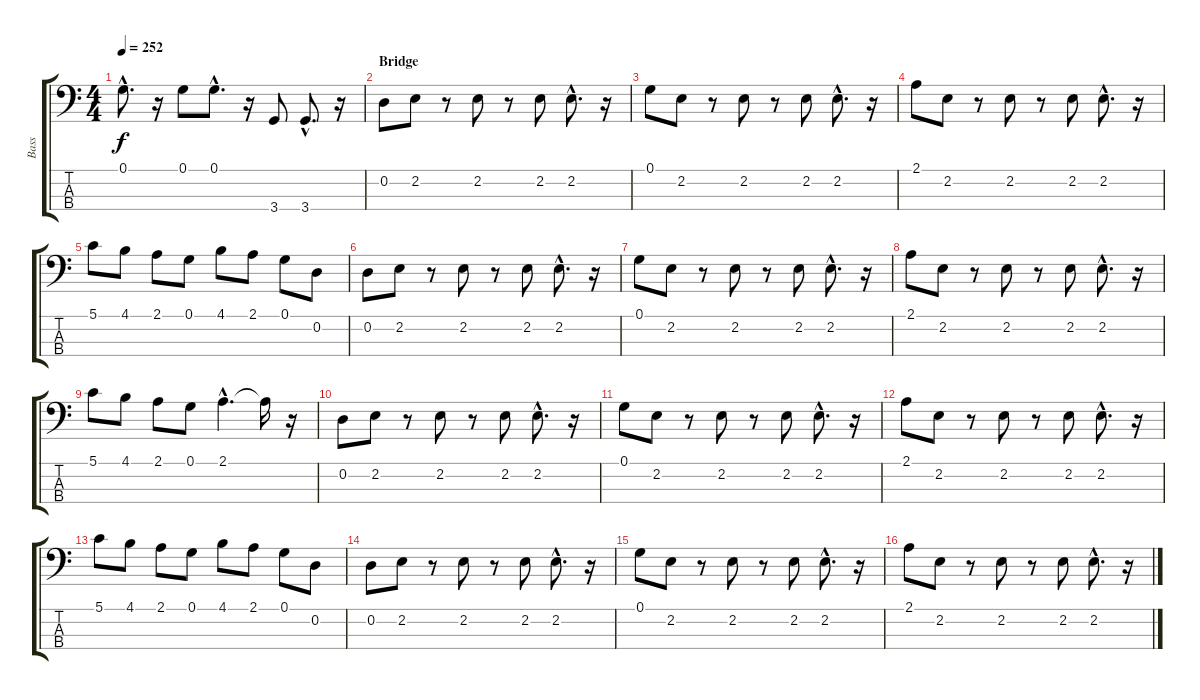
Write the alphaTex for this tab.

\track ("Bass" "Bass") {instrument electricbassfinger}
\staff {score tabs}
\tuning (G2 D2 A1 E1) {hide}
\ts (4 4)
\tempo 252
\clef f4
\ks c
0.1{hac}.8{d dy f} r.16 0.1.8 0.1{hac}.8{d} r.16 3.4.8 3.4{hac}.8{d} r.16 |
\section ("" "Bridge")
0.2.8 2.2.8 r.8 2.2.8 r.8 2.2.8 2.2{hac}.8{d} r.16 |
0.1.8 2.2.8 r.8 2.2.8 r.8 2.2.8 2.2{hac}.8{d} r.16 |
2.1.8 2.2.8 r.8 2.2.8 r.8 2.2.8 2.2{hac}.8{d} r.16 |
5.1.8 4.1.8 2.1.8 0.1.8 4.1.8 2.1.8 0.1.8 0.2.8 |
0.2.8 2.2.8 r.8 2.2.8 r.8 2.2.8 2.2{hac}.8{d} r.16 |
0.1.8 2.2.8 r.8 2.2.8 r.8 2.2.8 2.2{hac}.8{d} r.16 |
2.1.8 2.2.8 r.8 2.2.8 r.8 2.2.8 2.2{hac}.8{d} r.16 |
5.1.8 4.1.8 2.1.8 0.1.8 2.1{hac}.4{d} 2.1{t}.16 r.16 |
0.2.8 2.2.8 r.8 2.2.8 r.8 2.2.8 2.2{hac}.8{d} r.16 |
0.1.8 2.2.8 r.8 2.2.8 r.8 2.2.8 2.2{hac}.8{d} r.16 |
2.1.8 2.2.8 r.8 2.2.8 r.8 2.2.8 2.2{hac}.8{d} r.16 |
5.1.8 4.1.8 2.1.8 0.1.8 4.1.8 2.1.8 0.1.8 0.2.8 |
0.2.8 2.2.8 r.8 2.2.8 r.8 2.2.8 2.2{hac}.8{d} r.16 |
0.1.8 2.2.8 r.8 2.2.8 r.8 2.2.8 2.2{hac}.8{d} r.16 |
2.1.8 2.2.8 r.8 2.2.8 r.8 2.2.8 2.2{hac}.8{d} r.16
